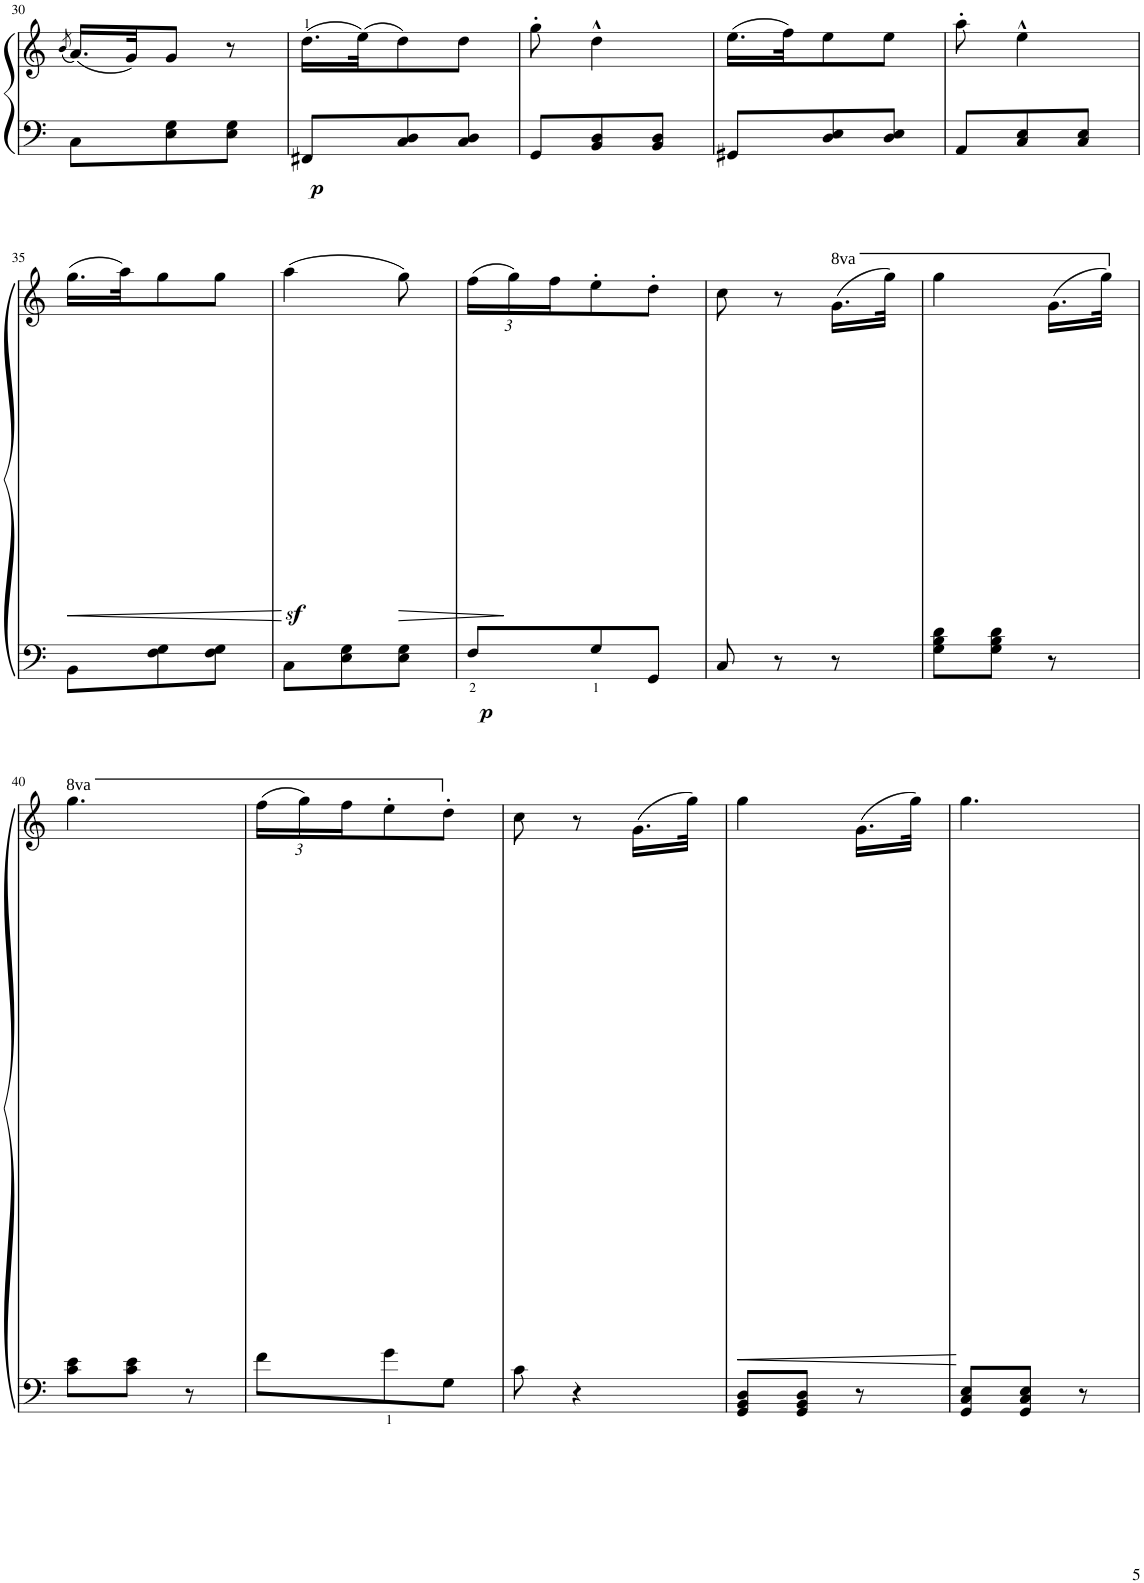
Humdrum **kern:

**kern	**kern	**dynam
*part1	*part1	*part1
*staff2	*staff1	*staff1/2
*I"Piano	*	*
*I'Pno	*	*
!!LO:PB:g=z
*clefF4	*clefG2	*
*k[]	*k[]	*
*M3/8	*M3/8	*
=30	=30	=30
.	(8qb/	.
8C\L	(16.a/LL)	.
.	32g/JK)	.
8E\ 8G\	8g/J	.
8E\ 8G\J	8r	.
=31	=31	=31
!	!	!LO:DY:b=2
8FF#X/L	(16.dd\LL	p
.	(32ee\JK)	.
8C/ 8D/	8dd\)	.
8C/ 8D/J	8dd\J	.
=32	=32	=32
8GG/L	8gg'\	.
8BB/ 8D/	4dd^^\	.
8BB/ 8D/J	.	.
=33	=33	=33
8GG#X/L	(16.ee\LL	.
.	32ff\JK)	.
8D/ 8E/	8ee\	.
8D/ 8E/J	8ee\J	.
=34	=34	=34
8AA/L	8aa'\	.
8C/ 8E/	4ee^^\	.
8C/ 8E/J	.	.
!!LO:LB:g=z
=35	=35	=35
!	!	!LO:HP:b
8BB\L	(16.gg\LL	<
.	32aa\JK)	.
8F\ 8G\	8gg\	.
8F\ 8G\J	8gg\J	.
.	.	[
=36	=36	=36
8C\L	(4aaz<\	.
8E\ 8G\	.	.
!	!	!LO:HP:b
8E\ 8G\J	8gg\)	>
.	.	]
=37	=37	=37
*	*Xbrackettup	*
!	!	!LO:DY:b=2
8F/L	(24ff\LL	p
.	24gg\)	.
.	24ff\J	.
8G/	8ee'\	.
8GG/J	8dd'\J	.
=38	=38	=38
8C/	8cc\	.
8r	8r	.
*	*8va	*
8r	(16.gg\LL	.
.	32ggg\JJk)	.
=39	=39	=39
*	*X8va	*
8G\ 8B\ 8d\L	4gg\	.
8G\ 8B\ 8d\J	.	.
8r	(16.g\LL	.
.	32gg\JJk)	.
!!LO:LB:g=z
=40	=40	=40
*	*8va	*
8c\ 8e\L	4.ggg\	.
8c\ 8e\J	.	.
8r	.	.
=41	=41	=41
*	*X8va	*
8f\L	(24ff\LL	.
.	24gg\)	.
.	24ff\J	.
8g\	8ee'\	.
8G\J	8dd'\J	.
=42	=42	=42
8c\	8cc\	.
4r	8r	.
.	(16.g\LL	.
.	32gg\JJk)	.
=43	=43	=43
!	!	!LO:HP:b
8GG/ 8BB/ 8D/L	4gg\	<
8GG/ 8BB/ 8D/J	.	.
8r	(16.g\LL	.
.	32gg\JJk)	.
.	.	[
=44	=44	=44
8GG/ 8C/ 8E/L	4.gg\	.
8GG/ 8C/ 8E/J	.	.
8r	.	.
=	=	=
*-	*-	*-
